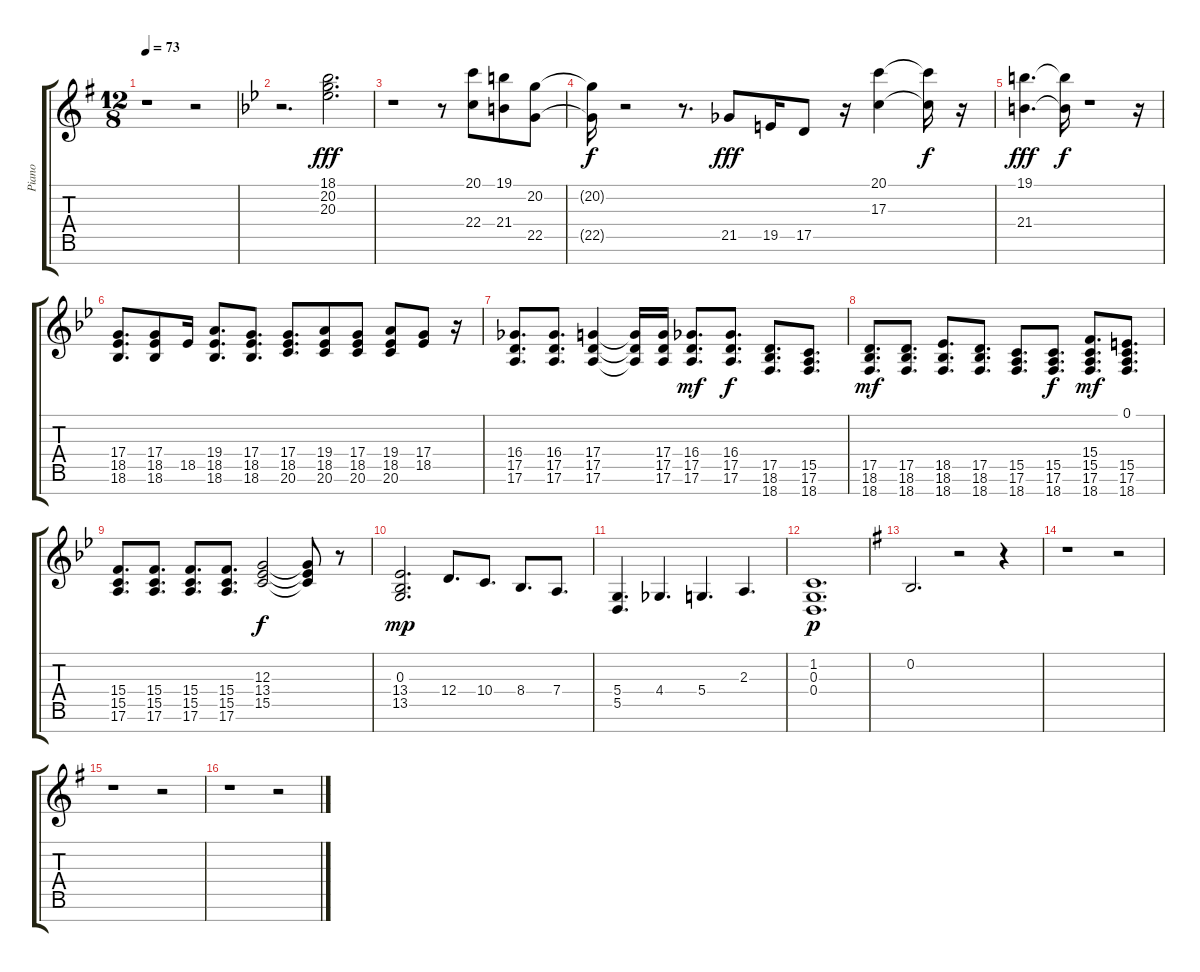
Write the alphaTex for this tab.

\track ("Piano" "Piano") {instrument acousticgrandpiano}
\staff {score tabs}
\tuning (E4 B3 G3 D3 A2 E2 B1) {hide}
\ts (12 8)
\tempo 73
\clef g2
\ks g
r.1{dy mp} r.2 |
\ks bb
r.2{d} (18.1 20.2 20.3).2{d dy fff} |
r.1 r.8 (20.1 22.4).8 (19.1 21.4).8 (20.2 22.5).8 |
(20.2{t} 22.5{t}).16{dy f} r.2 r.8{d} 21.5.8{dy fff} 19.5.16 17.5.8 r.16 (20.1 17.3).4 (20.1{t} 17.3{t}).16{dy f} r.16 |
(19.1 21.4).4{d dy fff} (19.1{t} 21.4{t}).16{dy f} r.1 r.16 |
(17.4 18.5 18.6).8{d} (17.4 18.5 18.6).8 18.5.16 (19.4 18.5 18.6).8{d} (17.4 18.5 18.6).8{d} (17.4 18.5 20.6).8{d} (19.4 18.5 20.6).8 (17.4 18.5 20.6).8 (19.4 18.5 20.6).8 (17.4 18.5).8 r.16 |
(16.4 17.5 17.6).8{d} (16.4 17.5 17.6).8{d} (17.4 17.5 17.6).4 (17.4{t} 17.5{t} 17.6{t}).16 (17.4 17.5 17.6).16 (16.4 17.5 17.6).8{d dy mf} (16.4 17.5 17.6).8{d dy f} (17.5 18.6 18.7).8{d} (15.5 17.6 18.7).8{d} |
(17.5 18.6 18.7).8{d dy mf} (17.5 18.6 18.7).8{d} (18.5 18.6 18.7).8{d} (17.5 18.6 18.7).8{d} (15.5 17.6 18.7).8{d} (15.5 17.6 18.7).8{d dy f} (15.4 15.5 17.6 18.7).8{d dy mf} (0.1 15.5 17.6 18.7).8{d} |
(15.4 15.5 17.6).8{d} (15.4 15.5 17.6).8{d} (15.4 15.5 17.6).8{d} (15.4 15.5 17.6).8{d} (12.3 13.4 15.5).2{dy f} (12.3{t} 13.4{t} 15.5{t}).8 r.8 |
(0.3 13.4 13.5).2{d dy mp} 12.4.8{d} 10.4.8{d} 8.4.8{d} 7.4.8{d} |
(5.4 5.5).4{d} 4.4.4{d} 5.4.4{d} 2.3.4{d} |
(1.2 0.3 0.4).1{d dy p} |
\ks g
0.2.2{d} r.2 r.4 |
r.1 r.2 |
r.1 r.2 |
r.1 r.2
